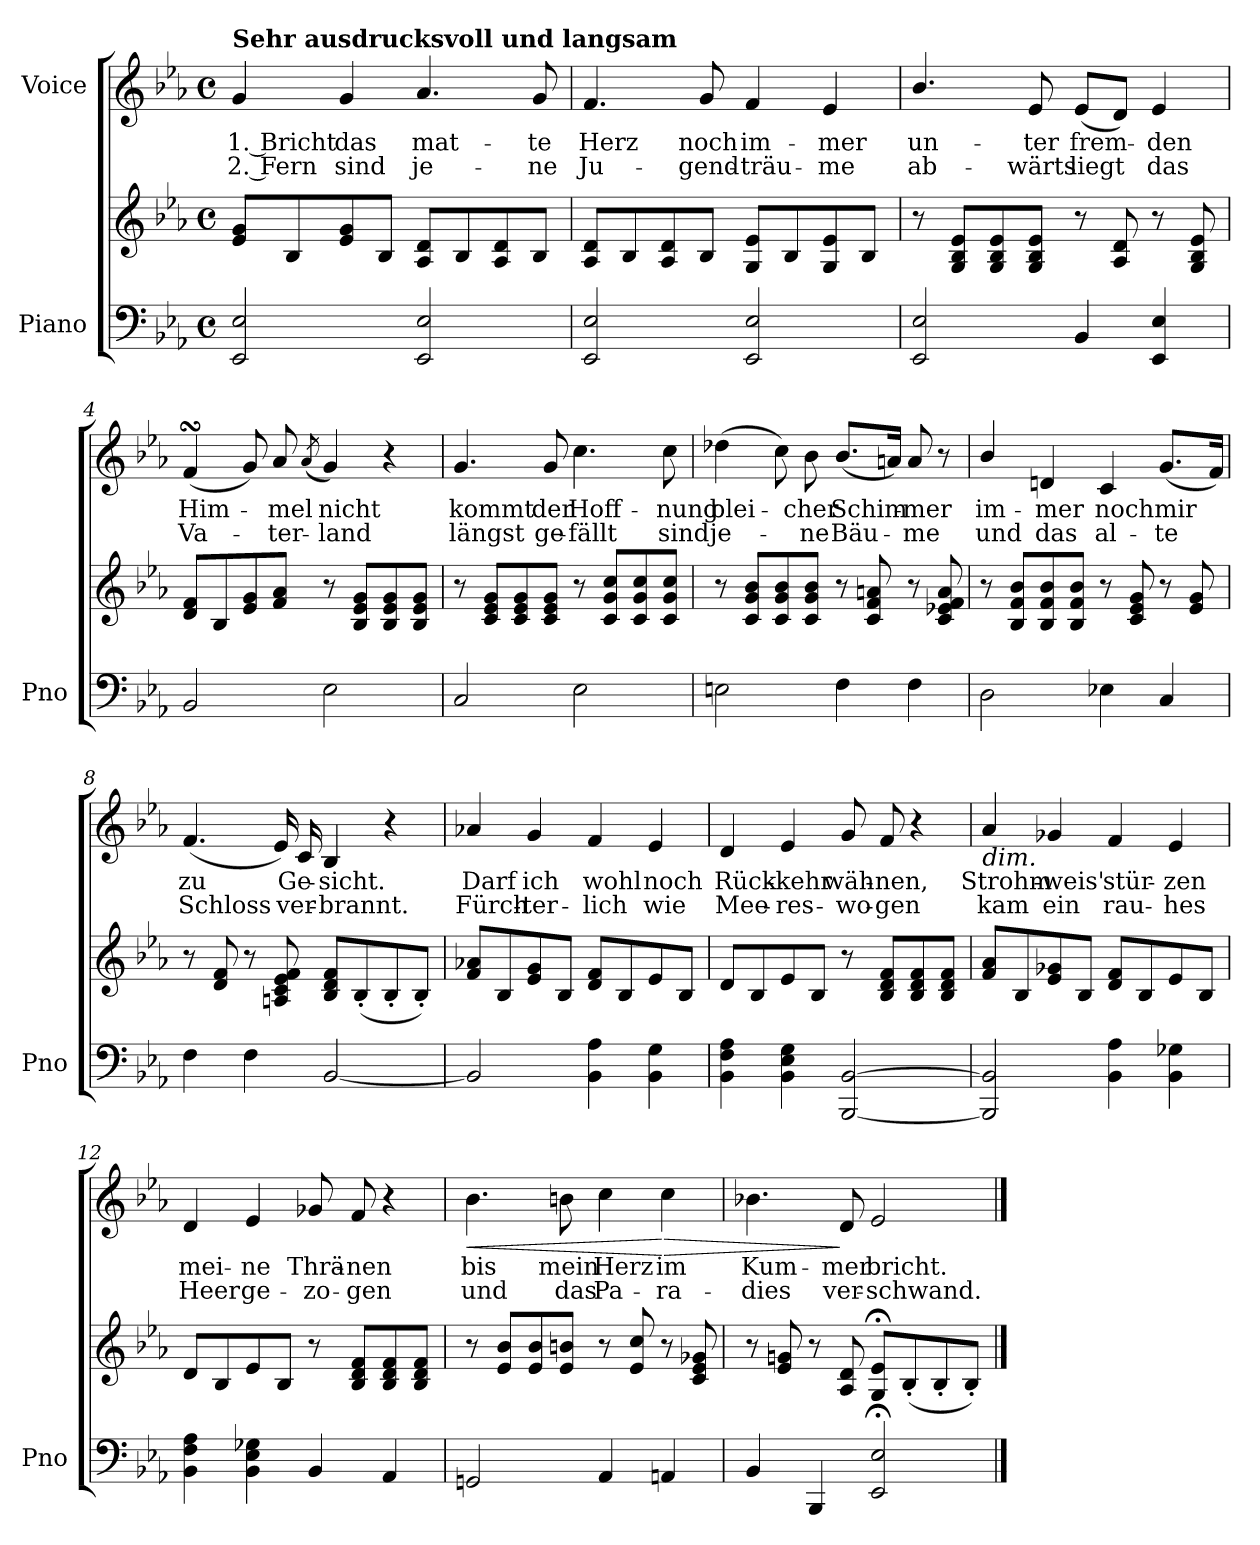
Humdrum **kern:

**kern	**kern	**kern	**text	**text	**dynam
*part2	*part2	*part1	*part1	*part1	*part1
*staff3	*staff2	*staff1	*staff1	*staff1	*staff1
*I"Piano	*	*I"Voice	*	*	*
*I'Pno	*	*	*	*	*
*clefF4	*clefG2	*clefG2	*	*	*
*k[b-e-a-]	*k[b-e-a-]	*k[b-e-a-]	*	*	*
*M4/4	*M4/4	*M4/4	*	*	*
*met(c)	*met(c)	*met(c)	*	*	*
=1	=1	=1	=1	=1	=1
!	!	!LO:TX:a:B:t=Sehr ausdrucksvoll und langsam	!	!	!
!	!	!	!LO:LY:b	!LO:LY:b	!
2EE-/ 2E-/	8e-/ 8g/L	4g/	1. Bricht	2. Fern	.
.	8B-/	.	.	.	.
!	!	!	!LO:LY:b	!LO:LY:b	!
.	8e-/ 8g/	4g/	das	sind	.
.	8B-/J	.	.	.	.
!	!	!	!LO:LY:b	!LO:LY:b	!
2EE-/ 2E-/	8A-/ 8d/L	4.a-/	mat-	je-	.
.	8B-/	.	.	.	.
.	8A-/ 8d/	.	.	.	.
!	!	!	!LO:LY:b	!LO:LY:b	!
.	8B-/J	8g/	-te	-ne	.
=2	=2	=2	=2	=2	=2
!	!	!	!LO:LY:b	!LO:LY:b	!
2EE-/ 2E-/	8A-/ 8d/L	4.f/	Herz	Ju-	.
.	8B-/	.	.	.	.
.	8A-/ 8d/	.	.	.	.
!	!	!	!LO:LY:b	!LO:LY:b	!
.	8B-/J	8g/	noch	-gend-	.
!	!	!	!LO:LY:b	!LO:LY:b	!
2EE-/ 2E-/	8G/ 8e-/L	4f/	im-	-träu-	.
.	8B-/	.	.	.	.
!	!	!	!LO:LY:b	!LO:LY:b	!
.	8G/ 8e-/	4e-/	-mer	-me	.
.	8B-/J	.	.	.	.
=3	=3	=3	=3	=3	=3
!	!	!	!LO:LY:b	!LO:LY:b	!
2EE-/ 2E-/	8r	4.b-/	un-	ab-	.
.	8G/ 8B-/ 8e-/L	.	.	.	.
.	8G/ 8B-/ 8e-/	.	.	.	.
!	!	!	!LO:LY:b	!LO:LY:b	!
.	8G/ 8B-/ 8e-/J	8e-/	-ter	-wärts	.
!	!	!	!LO:LY:b	!LO:LY:b	!
4BB-/	8r	(8e-/L	frem-	liegt	.
.	8A-/ 8d/	8d/J)	.	.	.
!	!	!	!LO:LY:b	!LO:LY:b	!
4EE-/ 4E-/	8r	4e-/	-den	das	.
.	8G/ 8B-/ 8e-/	.	.	.	.
=4	=4	=4	=4	=4	=4
!	!	!	!LO:LY:b	!LO:LY:b	!
2BB-/	8d/ 8f/L	(4fsSSS/	Him-	Va-	.
.	8B-/	.	.	.	.
.	8e-/ 8g/	8g/)	.	.	.
!	!	!	!LO:LY:b	!LO:LY:b	!
.	8f/ 8a-/J	8a-/	-mel	-ter-	.
.	.	(8qa-/	.	.	.
!	!	!	!LO:LY:b	!LO:LY:b	!
2E-\	8r	4g/)	nicht	-land	.
.	8B-/ 8e-/ 8g/L	.	.	.	.
.	8B-/ 8e-/ 8g/	4r	.	.	.
.	8B-/ 8e-/ 8g/J	.	.	.	.
!!LO:LB:g=z
=5	=5	=5	=5	=5	=5
!	!	!	!LO:LY:b	!LO:LY:b	!
2C/	8r	4.g/	kommt	längst	.
.	8c/ 8e-/ 8g/L	.	.	.	.
.	8c/ 8e-/ 8g/	.	.	.	.
!	!	!	!LO:LY:b	!LO:LY:b	!
.	8c/ 8e-/ 8g/J	8g/	der	ge-	.
!	!	!	!LO:LY:b	!LO:LY:b	!
2E-\	8r	4.cc\	Hoff-	-fällt	.
.	8c/ 8g/ 8cc/L	.	.	.	.
.	8c/ 8g/ 8cc/	.	.	.	.
!	!	!	!LO:LY:b	!LO:LY:b	!
.	8c/ 8g/ 8cc/J	8cc\	-nung	sind	.
=6	=6	=6	=6	=6	=6
!	!	!	!LO:LY:b	!LO:LY:b	!
2En\	8r	(4dd-X\	blei-	je-	.
.	8c/ 8g/ 8b-/L	.	.	.	.
.	8c/ 8g/ 8b-/	8cc\)	.	.	.
!	!	!	!LO:LY:b	!LO:LY:b	!
.	8c/ 8g/ 8b-/J	8b-\	-cher	-ne	.
!	!	!	!LO:LY:b	!LO:LY:b	!
4F\	8r	(8.b-/L	Schim-	Bäu-	.
.	8c/ 8f/ 8an/	.	.	.	.
.	.	16an/Jk)	.	.	.
!	!	!	!LO:LY:b	!LO:LY:b	!
4F\	8r	8a/	-mer	-me	.
.	8c/ 8e-X/ 8f/ 8a/	8r	.	.	.
=7	=7	=7	=7	=7	=7
!	!	!	!LO:LY:b	!LO:LY:b	!
2D\	8r	4b-/	im-	und	.
.	8B-/ 8f/ 8b-/L	.	.	.	.
!	!	!	!LO:LY:b	!LO:LY:b	!
.	8B-/ 8f/ 8b-/	4dn/	-mer	das	.
.	8B-/ 8f/ 8b-/J	.	.	.	.
!	!	!	!LO:LY:b	!LO:LY:b	!
4E-X\	8r	4c/	noch	al-	.
.	8c/ 8e-/ 8g/	.	.	.	.
!	!	!	!LO:LY:b	!LO:LY:b	!
4C/	8r	(8.g/L	mir	-te	.
.	8e-/ 8g/	.	.	.	.
.	.	16f/Jk)	.	.	.
=8	=8	=8	=8	=8	=8
!	!	!	!LO:LY:b	!LO:LY:b	!
4F\	8r	(4.f/	zu	Schloss	.
.	8d/ 8f/	.	.	.	.
4F\	8r	.	.	.	.
.	8An/ 8c/ 8e-/ 8f/	16e-/)	.	.	.
!	!	!	!LO:LY:b	!LO:LY:b	!
.	.	16c/	Ge-	ver-	.
!	!	!	!LO:LY:b	!LO:LY:b	!
[2BB-/	8B-/ 8d/ 8f/L	4B-/	-sicht.	-brannt.	.
.	(8B-'/	.	.	.	.
.	8B-'/	4r	.	.	.
.	8B-'/J)	.	.	.	.
!!LO:LB:g=z
=9	=9	=9	=9	=9	=9
!	!	!	!LO:LY:b	!LO:LY:b	!
2BB-/]	8f/ 8a-X/L	4a-X/	Darf	Fürch-	.
.	8B-/	.	.	.	.
!	!	!	!LO:LY:b	!LO:LY:b	!
.	8e-/ 8g/	4g/	ich	-ter-	.
.	8B-/J	.	.	.	.
!	!	!	!LO:LY:b	!LO:LY:b	!
4BB-\ 4A-\	8d/ 8f/L	4f/	wohl	-lich	.
.	8B-/	.	.	.	.
!	!	!	!LO:LY:b	!LO:LY:b	!
4BB-\ 4G\	8e-/	4e-/	noch	wie	.
.	8B-/J	.	.	.	.
=10	=10	=10	=10	=10	=10
!	!	!	!LO:LY:b	!LO:LY:b	!
4BB-\ 4F\ 4A-\	8d/L	4d/	Rück-	Mee-	.
.	8B-/	.	.	.	.
!	!	!	!LO:LY:b	!LO:LY:b	!
4BB-\ 4E-\ 4G\	8e-/	4e-/	-kehr	-res-	.
.	8B-/J	.	.	.	.
!	!	!	!LO:LY:b	!LO:LY:b	!
[2BBB-/ [2BB-/	8r	8g/	wäh-	-wo-	.
!	!	!	!LO:LY:b	!LO:LY:b	!
.	8B-/ 8d/ 8f/L	8f/	-nen,	-gen	.
.	8B-/ 8d/ 8f/	4r	.	.	.
.	8B-/ 8d/ 8f/J	.	.	.	.
=11	=11	=11	=11	=11	=11
!	!	!LO:TX:b:i:t=dim.	!	!	!
!	!	!	!LO:LY:b	!LO:LY:b	!
2BBB-/] 2BB-/]	8f/ 8a-/L	4a-/	Strohm-	kam	.
.	8B-/	.	.	.	.
!	!	!	!LO:LY:b	!LO:LY:b	!
.	8e-/ 8g-X/	4g-X/	-weis'	ein	.
.	8B-/J	.	.	.	.
!	!	!	!LO:LY:b	!LO:LY:b	!
4BB-\ 4A-\	8d/ 8f/L	4f/	stür-	rau-	.
.	8B-/	.	.	.	.
!	!	!	!LO:LY:b	!LO:LY:b	!
4BB-\ 4G-X\	8e-/	4e-/	-zen	-hes	.
.	8B-/J	.	.	.	.
=12	=12	=12	=12	=12	=12
!	!	!	!LO:LY:b	!LO:LY:b	!
4BB-\ 4F\ 4A-\	8d/L	4d/	mei-	Heer	.
.	8B-/	.	.	.	.
!	!	!	!LO:LY:b	!LO:LY:b	!
4BB-\ 4E-\ 4G-X\	8e-/	4e-/	-ne	ge-	.
.	8B-/J	.	.	.	.
!	!	!	!LO:LY:b	!LO:LY:b	!
4BB-/	8r	8g-X/	Thrä-	-zo-	.
!	!	!	!LO:LY:b	!LO:LY:b	!
.	8B-/ 8d/ 8f/L	8f/	-nen	-gen	.
4AA-/	8B-/ 8d/ 8f/	4r	.	.	.
.	8B-/ 8d/ 8f/J	.	.	.	.
!!LO:PB:g=z
=13	=13	=13	=13	=13	=13
!	!	!	!LO:LY:b	!LO:LY:b	!LO:HP:b
2GGn/	8r	4.b-\	bis	und	<
.	8e-/ 8b-/L	.	.	.	.
.	8e-/ 8b-/	.	.	.	.
!	!	!	!LO:LY:b	!LO:LY:b	!
.	8e-/ 8bn/J	8bn\	mein	das	.
!	!	!	!LO:LY:b	!LO:LY:b	!
4AA-/	8r	4cc\	Herz	Pa-	.
.	8e-/ 8cc/	.	.	.	.
!	!	!	!LO:LY:b	!LO:LY:b	!LO:HP:n=1:b
4AAn/	8r	4cc\	im	-ra-	[ >
.	8c/ 8e-/ 8g-X/	.	.	.	.
=14	=14	=14	=14	=14	=14
!	!	!	!LO:LY:b	!LO:LY:b	!
4BB-/	8r	4.b-X\	Kum-	-dies	.
.	8e-/ 8gn/	.	.	.	.
4BBB-/	8r	.	.	.	.
!	!	!	!LO:LY:b	!LO:LY:b	!
.	8A-/ 8d/	8d/	-mer	ver-	]
!	!	!	!LO:LY:b	!LO:LY:b	!
2EE-/; 2E-/;	8G/;< 8e-/;<L	2e-/	bricht.	-schwand.	.
.	(8B-'/	.	.	.	.
.	8B-'/	.	.	.	.
.	8B-'/J)	.	.	.	.
==	==	==	==	==	==
*-	*-	*-	*-	*-	*-
